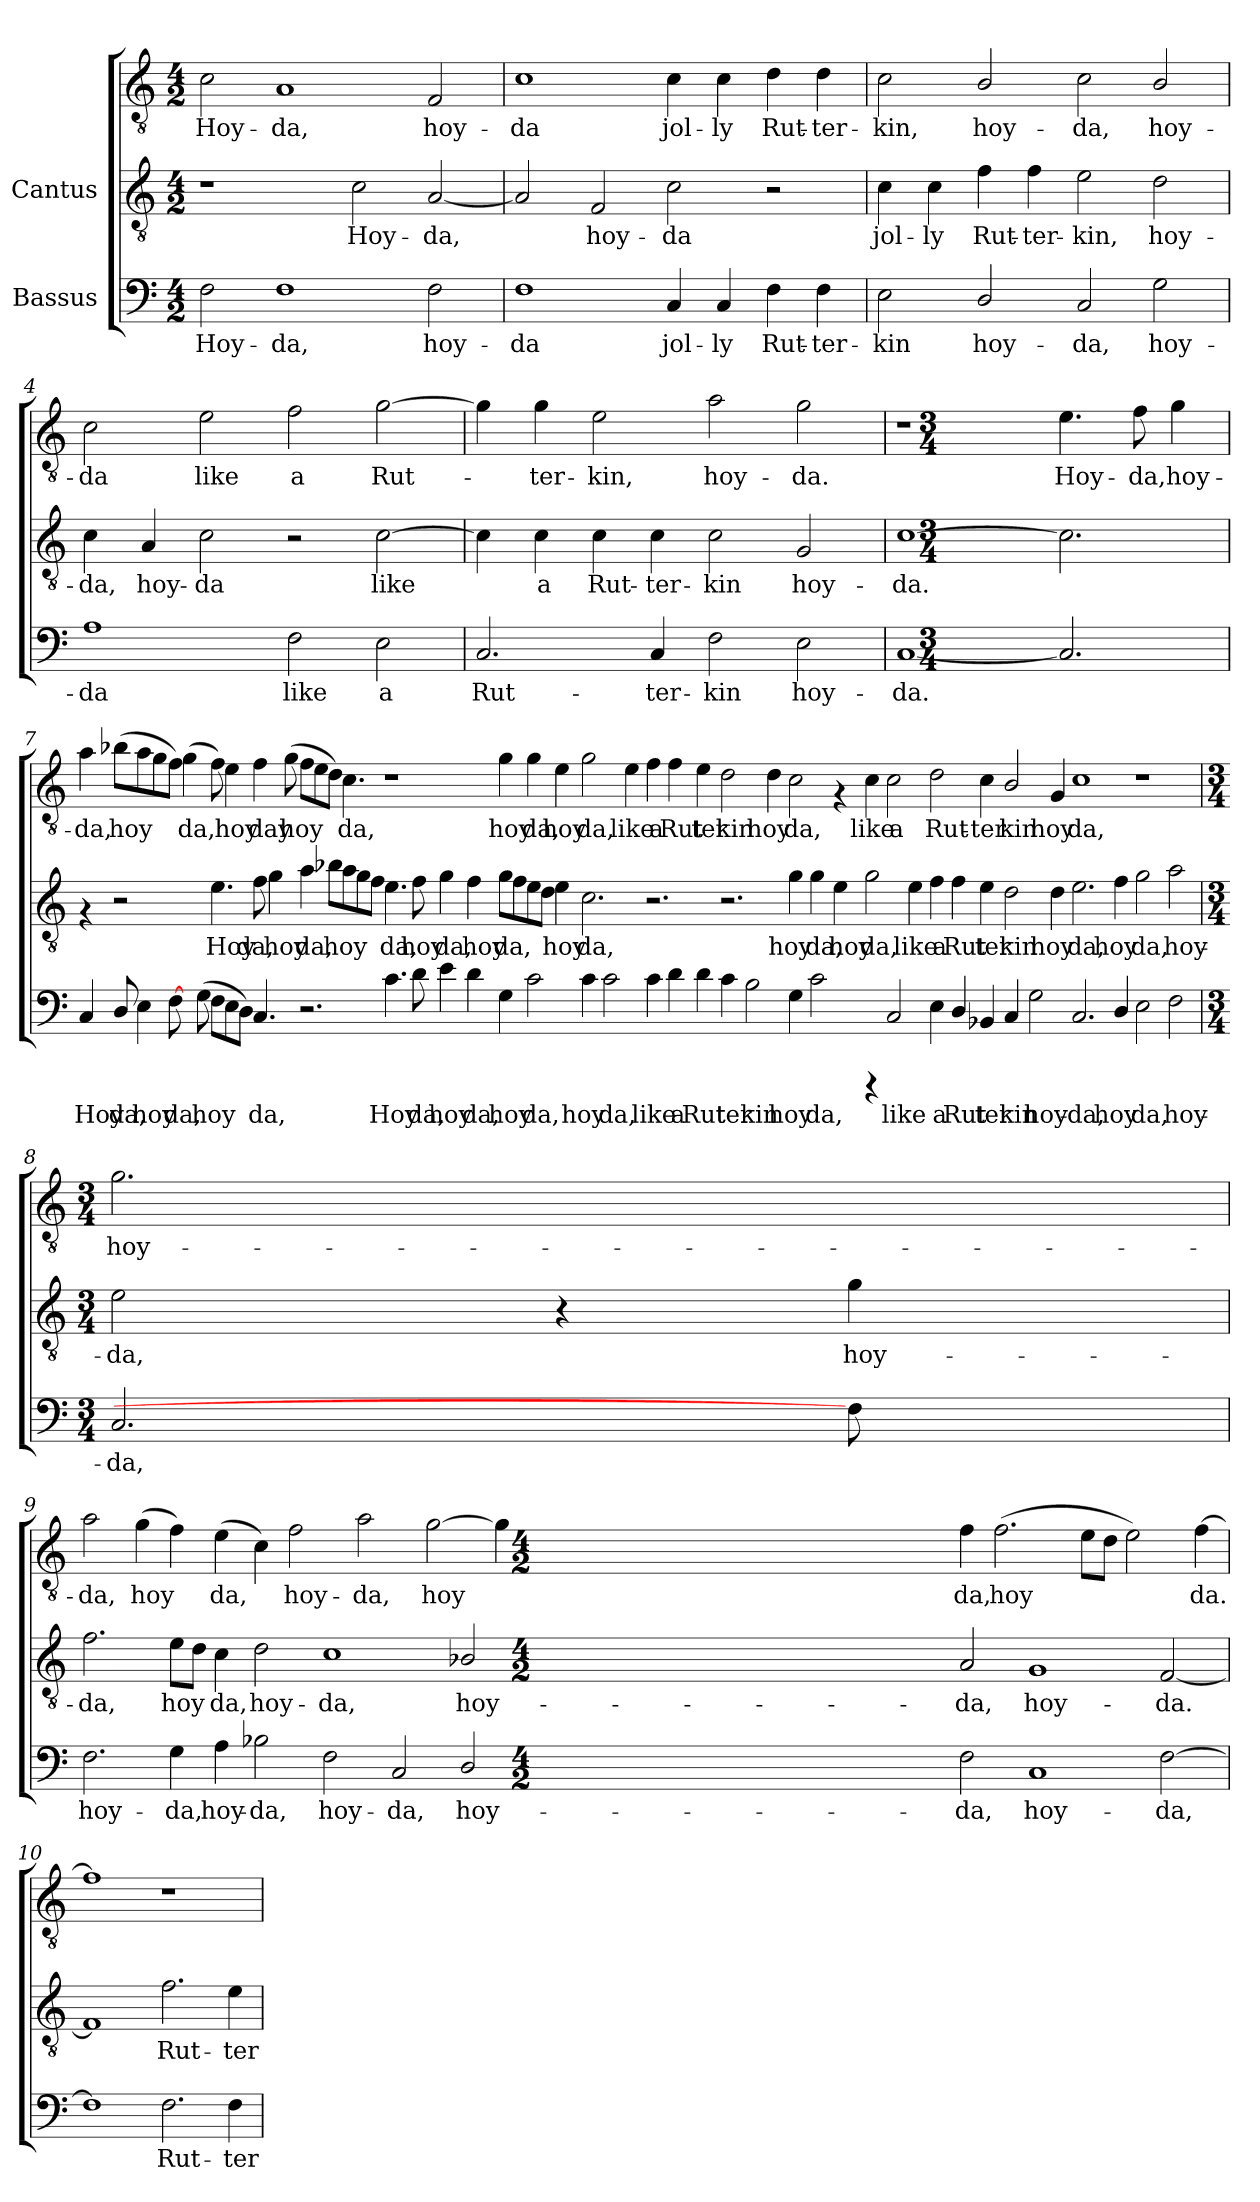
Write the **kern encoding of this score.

**kern	**text	**kern	**text	**kern	**text
*part2	*part2	*part1	*part1	*part1	*part1
*staff3	*staff3	*staff2	*staff2	*staff1	*staff1
*I"Bassus	*	*I"Cantus	*	*	*
!!LO:PB:g=z
*stria5	*	*stria5	*	*stria5	*
*clefF4	*	*clefGv2	*	*clefGv2	*
*M4/2	*	*M4/2	*	*M4/2	*
*MM240	*	*MM240	*	*MM240	*
=1	=1	=1	=1	=1	=1
!	!LO:LY:b:cj	!	!	!	!LO:LY:b:cj
2F\	Hoy-	1r	.	2c\	Hoy-
!	!LO:LY:b:cj	!	!	!	!LO:LY:b:cj
1F	-da,	.	.	1A	-da,
!	!	!	!LO:LY:b:cj	!	!
.	.	2c\	-Hoy-	.	.
!	!LO:LY:b:cj	!	!LO:LY:b:cj	!	!LO:LY:b:cj
2F\	hoy-	[<2A/	-da,	2F/	hoy-
=2	=2	=2	=2	=2	=2
!	!LO:LY:b:cj	!	!LO:LY:b:cj	!	!LO:LY:b:cj
1F	-da	2A/]	-	1c	da
!	!	!	!LO:LY:b:cj	!	!
.	.	2F/	hoy-	.	.
!	!LO:LY:b:cj	!	!LO:LY:b:cj	!	!LO:LY:b:cj
4C/	jol-	2c\	-da	4c\	jol-
!	!LO:LY:b:cj	!	!	!	!LO:LY:b:cj
4C/	-ly	.	.	4c\	-ly
!	!LO:LY:b:cj	!	!	!	!LO:LY:b:cj
4F\	Rut-	2r	.	4d\	Rut-
!	!LO:LY:b:cj	!	!	!	!LO:LY:b:cj
4F\	-ter-	.	.	4d\	-ter-
=3	=3	=3	=3	=3	=3
!	!LO:LY:b:cj	!	!LO:LY:b:cj	!	!LO:LY:b:cj
2E\	-kin	4c\	-jol-	2c\	kin,
!	!	!	!LO:LY:b:cj	!	!
.	.	4c\	-ly	.	.
!	!LO:LY:b:cj	!	!LO:LY:b:cj	!	!LO:LY:b:cj
2D/	hoy-	4f\	Rut-	2B/	hoy-
!	!	!	!LO:LY:b:cj	!	!
.	.	4f\	-ter-	.	.
!	!LO:LY:b:cj	!	!LO:LY:b:cj	!	!LO:LY:b:cj
2C/	-da,	2e\	-kin,	2c\	-da,
!	!LO:LY:b:cj	!	!LO:LY:b:cj	!	!LO:LY:b:cj
2G\	hoy-	2d\	hoy-	2B/	hoy-
!!LO:LB:g=z
=4	=4	=4	=4	=4	=4
!	!LO:LY:b:cj	!	!LO:LY:b:cj	!	!LO:LY:b:cj
1A	-da	4c\	-da,	2c\	-da
!	!	!	!LO:LY:b:cj	!	!
.	.	4A/	hoy-	.	.
!	!	!	!LO:LY:b:cj	!	!LO:LY:b:cj
.	.	2c\	-da	2e\	like
!	!LO:LY:b:cj	!	!	!	!LO:LY:b:cj
2F\	like	2r	.	2f\	a
!	!LO:LY:b:cj	!	!LO:LY:b:cj	!	!LO:LY:b:cj
2E\	a	[>2c\	like	[>2g\	Rut-
=5	=5	=5	=5	=5	=5
!	!LO:LY:b:cj	!	!LO:LY:b:cj	!	!LO:LY:b:cj
2.C/	Rut-	4c\]	.	4g\]	.
!	!	!	!LO:LY:b:cj	!	!LO:LY:b:cj
.	.	4c\	a	4g\	ter-
!	!	!	!LO:LY:b:cj	!	!LO:LY:b:cj
.	.	4c\	Rut-	2e\	-kin,
!	!LO:LY:b:cj	!	!LO:LY:b:cj	!	!
4C/	-ter-	4c\	-ter-	.	.
!	!LO:LY:b:cj	!	!LO:LY:b:cj	!	!LO:LY:b:cj
2F\	-kin	2c\	-kin	2a\	hoy-
!	!LO:LY:b:cj	!	!LO:LY:b:cj	!	!LO:LY:b:cj
2E\	hoy-	2G/	hoy-	2g\	-da.
=6	=6	=6	=6	=6	=6
!	!LO:LY:b:cj	!	!LO:LY:b:cj	!	!
[<1C	-da.	[>1c	-da.	1r	.
*M3/4	*	*M3/4	*	*M3/4	*
!	!	!	!	!	!LO:LY:b:cj
2.C/]	.	2.c\]	.	4.e\	-Hoy-
!	!	!	!	!	!LO:LY:b:cj
.	.	.	.	8f\	-da,
!	!	!	!	!	!LO:LY:b:cj
.	.	.	.	4g\	hoy-
!!LO:LB:g=z
=7	=7	=7	=7	=7	=7
!	!LO:LY:b:cj	!	!	!	!LO:LY:b:cj
4C/	Hoy-	4rF	.	4a\	da,
!	!LO:LY:b:cj	!	!	!	!LO:LY:b:cj
8D/	-da,	2r	.	(>8b-X\L	hoy-
!	!LO:LY:b:cj	!	!	!	!LO:LY:b:cj
4E\	hoy-	.	.	8a\	-
!	!	!	!	!	!LO:LY:b:cj
.	.	.	.	8g\	.
!	!LO:LY:b:cj	!	!	!	!LO:LY:b:cj
[8F\	-da,	.	.	8f\J)	.
!	!	!	!	!	!LO:LY:b:cj
8ryy	.	4ryy	.	(>4g\	da,
!	!LO:LY:b:cj	!	!	!	!
(>8G\	hoy-	.	.	.	.
!	!LO:LY:b:cj	!	!LO:LY:b:cj	!	!LO:LY:b:cj
8F\L	-	4.e\	Hoy-	8f\)	.
!	!LO:LY:b:cj	!	!	!	!LO:LY:b:cj
8E\	.	.	.	4e\	hoy-
!	!LO:LY:b:cj	!	!	!	!
8D\J)	.	.	.	.	.
!	!LO:LY:b:cj	!	!LO:LY:b:cj	!	!LO:LY:b:cj
4.C/	da,	8f\	-da,	4f\	-day
!	!	!	!LO:LY:b:cj	!	!
.	.	4g\	hoy-	.	.
!	!	!	!	!	!LO:LY:b:cj
.	.	.	.	(>8g\	hoy-
!	!	!	!LO:LY:a:cj	!	!LO:LY:a:cj
2.r	.	4a\	-da,	8f\L	-
!	!	!	!	!	!LO:LY:a:cj
.	.	.	.	8e\	.
!	!	!	!LO:LY:a:cj	!	!LO:LY:a:cj
.	.	8b-X\L	hoy-	8d\J)	.
!	!	!	!LO:LY:a:cj	!	!LO:LY:a:cj
.	.	8a\	--	4.c\	da,
!	!	!	!LO:LY:a:cj	!	!
.	.	8g\	--	.	.
!	!	!	!LO:LY:a:cj	!	!
.	.	8f\J	--	.	.
!	!LO:LY:a:cj	!	!LO:LY:a:cj	!	!
4.c\	Hoy-	4.e\	-da,	1r	.
!	!LO:LY:a:cj	!	!LO:LY:a:cj	!	!
8d\	-da,	8f\	hoy-	.	.
!	!LO:LY:a:cj	!	!LO:LY:a:cj	!	!
4e\	hoy-	4g\	-da,	.	.
!	!LO:LY:a:cj	!	!LO:LY:a:cj	!	!
4d\	-da,	4f\	hoy-	.	.
!	!LO:LY:a:cj	!	!LO:LY:a:cj	!	!LO:LY:a:cj
4G\	hoy-	8g\L	-da,	4g\	hoy-
!	!	!	!LO:LY:a:cj	!	!
.	.	8f\	.	.	.
!	!LO:LY:a:cj	!	!LO:LY:a:cj	!	!LO:LY:a:cj
2c\	-da,	8e\	.	4g\	-da,
!	!	!	!LO:LY:a:cj	!	!
.	.	8d\J	.	.	.
!	!	!	!LO:LY:a:cj	!	!LO:LY:a:cj
.	.	4e\	hoy-	4e\	hoy-
!	!LO:LY:b:cj	!	!LO:LY:b:cj	!	!LO:LY:a:cj
4c\	hoy-	2.c\	-da,	2g\	-da,
!	!LO:LY:b:cj	!	!	!	!
2c\	-da,	.	.	.	.
!	!	!	!	!	!LO:LY:a:cj
.	.	.	.	4e\	like
!	!LO:LY:b:cj	!	!	!	!LO:LY:b:cj
4c\	like	2.r	.	4f\	a
!	!LO:LY:b:cj	!	!	!	!LO:LY:b:cj
4d\	a	.	.	4f\	Rut-
!	!LO:LY:b:cj	!	!	!	!LO:LY:b:cj
4d\	Rut-	.	.	4e\	-ter-
!	!LO:LY:b:cj	!	!	!	!LO:LY:b:cj
4c\	-ter-	2.r	.	2d\	-kin
!	!LO:LY:b:cj	!	!	!	!
2B\	-kin	.	.	.	.
!	!	!	!	!	!LO:LY:b:cj
.	.	.	.	4d\	hoy-
!	!LO:LY:b:cj	!	!LO:LY:b:cj	!	!LO:LY:b:cj
4G\	hoy-	4g\	hoy-	2c\	-da,
!	!LO:LY:b:cj	!	!LO:LY:b:cj	!	!
2c\	-da,	4g\	-da,	.	.
!	!	!	!LO:LY:b:cj	!	!
.	.	4e\	hoy-	4rF	.
!	!	!	!LO:LY:b:cj	!	!LO:LY:b:cj
4rCCC	.	2g\	-da,	4c\	like
!	!LO:LY:b:cj	!	!	!	!LO:LY:b:cj
2C/	like	.	.	2c\	a
!	!	!	!LO:LY:b:cj	!	!
.	.	4e\	like	.	.
!	!LO:LY:b:cj	!	!LO:LY:b:cj	!	!LO:LY:b:cj
4E\	a	4f\	a	2d\	Rut-
!	!LO:LY:b:cj	!	!LO:LY:b:cj	!	!
4D/	Rut-	4f\	Rut-	.	.
!	!LO:LY:b:cj	!	!LO:LY:b:cj	!	!LO:LY:b:cj
4BB-X/	-ter-	4e\	-ter-	4c\	-ter-
!	!LO:LY:b:cj	!	!LO:LY:b:cj	!	!LO:LY:b:cj
4C/	-kin	2d\	-kin	2B/	-kin
!	!LO:LY:b:cj	!	!	!	!
2G\	hoy-	.	.	.	.
!	!	!	!LO:LY:b:cj	!	!LO:LY:b:cj
.	.	4d\	hoy-	4G/	hoy-
!	!LO:LY:b:cj	!	!LO:LY:b:cj	!	!LO:LY:b:cj
2.C/	-da,	2.e\	-da,	1c	-da,
!	!LO:LY:b:cj	!	!LO:LY:b:cj	!	!
4D/	hoy-	4f\	hoy-	.	.
!	!LO:LY:b:cj	!	!LO:LY:b:cj	!	!
2E\	-da,	2g\	-da,	1r	.
!	!LO:LY:b:cj	!	!LO:LY:b:cj	!	!
2F\	hoy-	2a\	hoy-	.	.
!!LO:PB:g=z
=8	=8	=8	=8	=8	=8
*M3/4	*	*M3/4	*	*M3/4	*
!	!LO:LY:b:cj	!	!LO:LY:b:cj	!	!LO:LY:b:cj
2.C/	-da,	2e\	-da,	2.g\	-hoy-
.	.	4r	.	.	.
!	!	!	!LO:LY:b:cj	!	!
8F\]	.	4g\	hoy-	4ryy	.
8ryy	.	.	.	.	.
=9	=9	=9	=9	=9	=9
!	!LO:LY:b:cj	!	!LO:LY:b:cj	!	!LO:LY:b:cj
2.F\	hoy-	2.f\	da,	2a\	-da,
!	!	!	!	!	!LO:LY:b:cj
.	.	.	.	(>4g\	hoy-
!	!LO:LY:b:cj	!	!LO:LY:b:cj	!	!LO:LY:b:cj
4G\	-da,	8e\L	hoy-	4f\)	-
!	!	!	!LO:LY:b:cj	!	!
.	.	8d\J	-	.	.
!	!LO:LY:b:cj	!	!LO:LY:b:cj	!	!LO:LY:b:cj
4A\	hoy-	4c\	da,	(>4e\	da,
!	!LO:LY:b:cj	!	!LO:LY:b:cj	!	!LO:LY:b:cj
2B-X\	-da,	2d\	hoy-	4c\)	.
!	!	!	!	!	!LO:LY:b:cj
.	.	.	.	2f\	hoy-
!	!LO:LY:b:cj	!	!LO:LY:b:cj	!	!
2F\	hoy-	1c	-da,	.	.
!	!	!	!	!	!LO:LY:b:cj
.	.	.	.	2a\	-da,
!	!LO:LY:b:cj	!	!	!	!
2C/	-da,	.	.	.	.
!	!	!	!	!	!LO:LY:b:cj
.	.	.	.	[>2g\	hoy-
!	!LO:LY:b:cj	!	!LO:LY:b:cj	!	!
2D/	hoy-	2B-X/	hoy-	.	.
!	!	!	!	!	!LO:LY:b:cj
.	.	.	.	4g\]	--
*M4/2	*	*M4/2	*	*M4/2	*
!	!LO:LY:b:cj	!	!LO:LY:b:cj	!	!LO:LY:b:cj
2F\	-da,	2A/	-da,	4f\	-da,
!	!	!	!	!	!LO:LY:b:cj
.	.	.	.	(>2.f\	hoy-
!	!LO:LY:b:cj	!	!LO:LY:b:cj	!	!
1C	hoy-	1G	hoy-	.	.
!	!	!	!	!	!LO:LY:b:cj
.	.	.	.	8e\L	-
!	!	!	!	!	!LO:LY:b:cj
.	.	.	.	8d\J	.
!	!	!	!	!	!LO:LY:b:cj
.	.	.	.	2e\)	.
!	!LO:LY:b:cj	!	!LO:LY:b:cj	!	!
[>2F\	-da,	[<2F/	-da.	.	.
!	!	!	!	!	!LO:LY:b:cj
.	.	.	.	[>4f\	da.
!!LO:LB:g=z
=10	=10	=10	=10	=10	=10
!	!LO:LY:b:cj	!	!LO:LY:b:cj	!	!
1F]	.	1F]	.	1f]	.
!	!LO:LY:b:cj	!	!LO:LY:b:cj	!	!
2.F\	Rut-	2.f\	Rut-	1r	.
!	!LO:LY:b:cj	!	!LO:LY:b:cj	!	!
4F\	-ter-	4e\	-ter-	.	.
=	=	=	=	=	=
*-	*-	*-	*-	*-	*-
